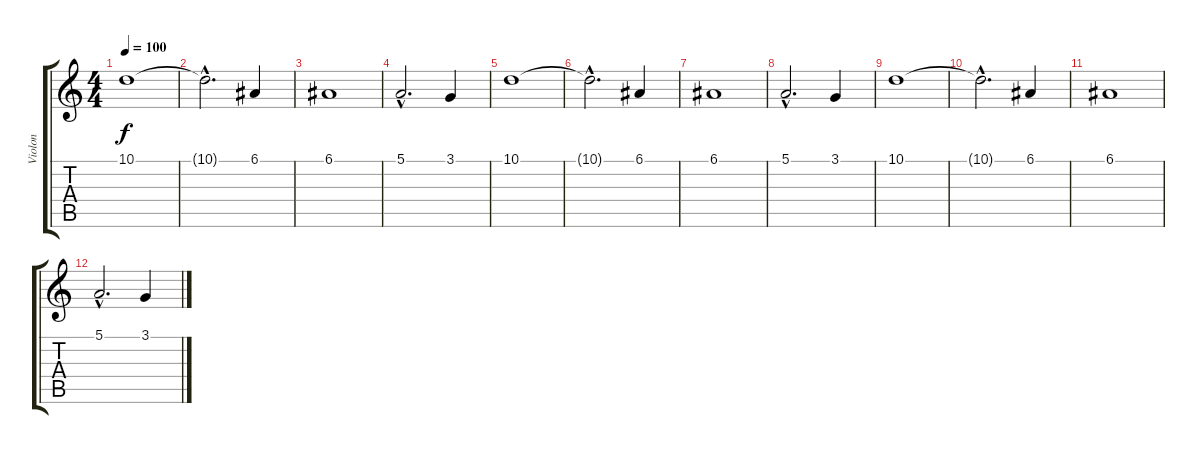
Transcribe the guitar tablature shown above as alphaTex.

\track ("Violon" "Violon") {instrument stringensemble1}
\staff {score tabs}
\tuning (E4 B3 G3 D3 A2 E2) {hide}
\ts (4 4)
\tempo 100
\clef g2
\ks c
10.1.1{dy f} |
10.1{hac t}.2{d} 6.1.4 |
6.1.1 |
5.1{hac}.2{d} 3.1.4 |
10.1.1 |
10.1{hac t}.2{d} 6.1.4 |
6.1.1 |
5.1{hac}.2{d} 3.1.4 |
10.1.1 |
10.1{hac t}.2{d} 6.1.4 |
6.1.1 |
5.1{hac}.2{d} 3.1.4
